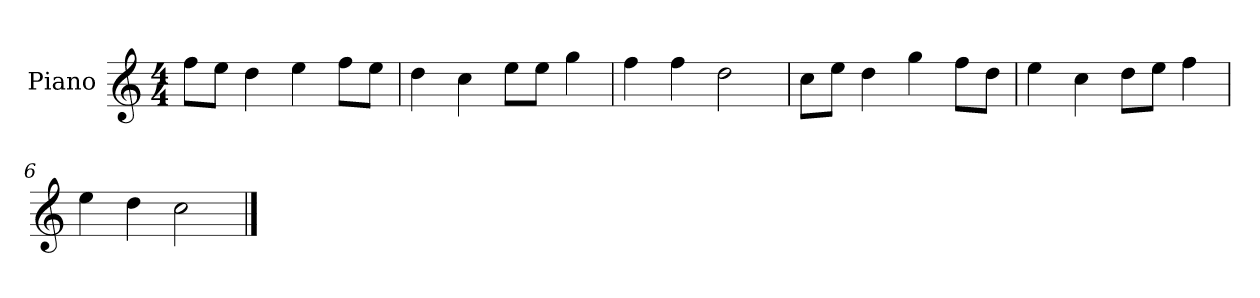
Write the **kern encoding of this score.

**kern
*part1
*staff1
*I"Piano
*I'P-no
*clefG2
*k[]
*M4/4
*MM90
=1
8ff\L
8ee\J
4dd\
4ee\
8ff\L
8ee\J
=2
4dd\
4cc\
8ee\L
8ee\J
4gg\
=3
4ff\
4ff\
2dd\
=4
8cc\L
8ee\J
4dd\
4gg\
8ff\L
8dd\J
=5
4ee\
4cc\
8dd\L
8ee\J
4ff\
=6
4ee\
4dd\
2cc\
==
*-
